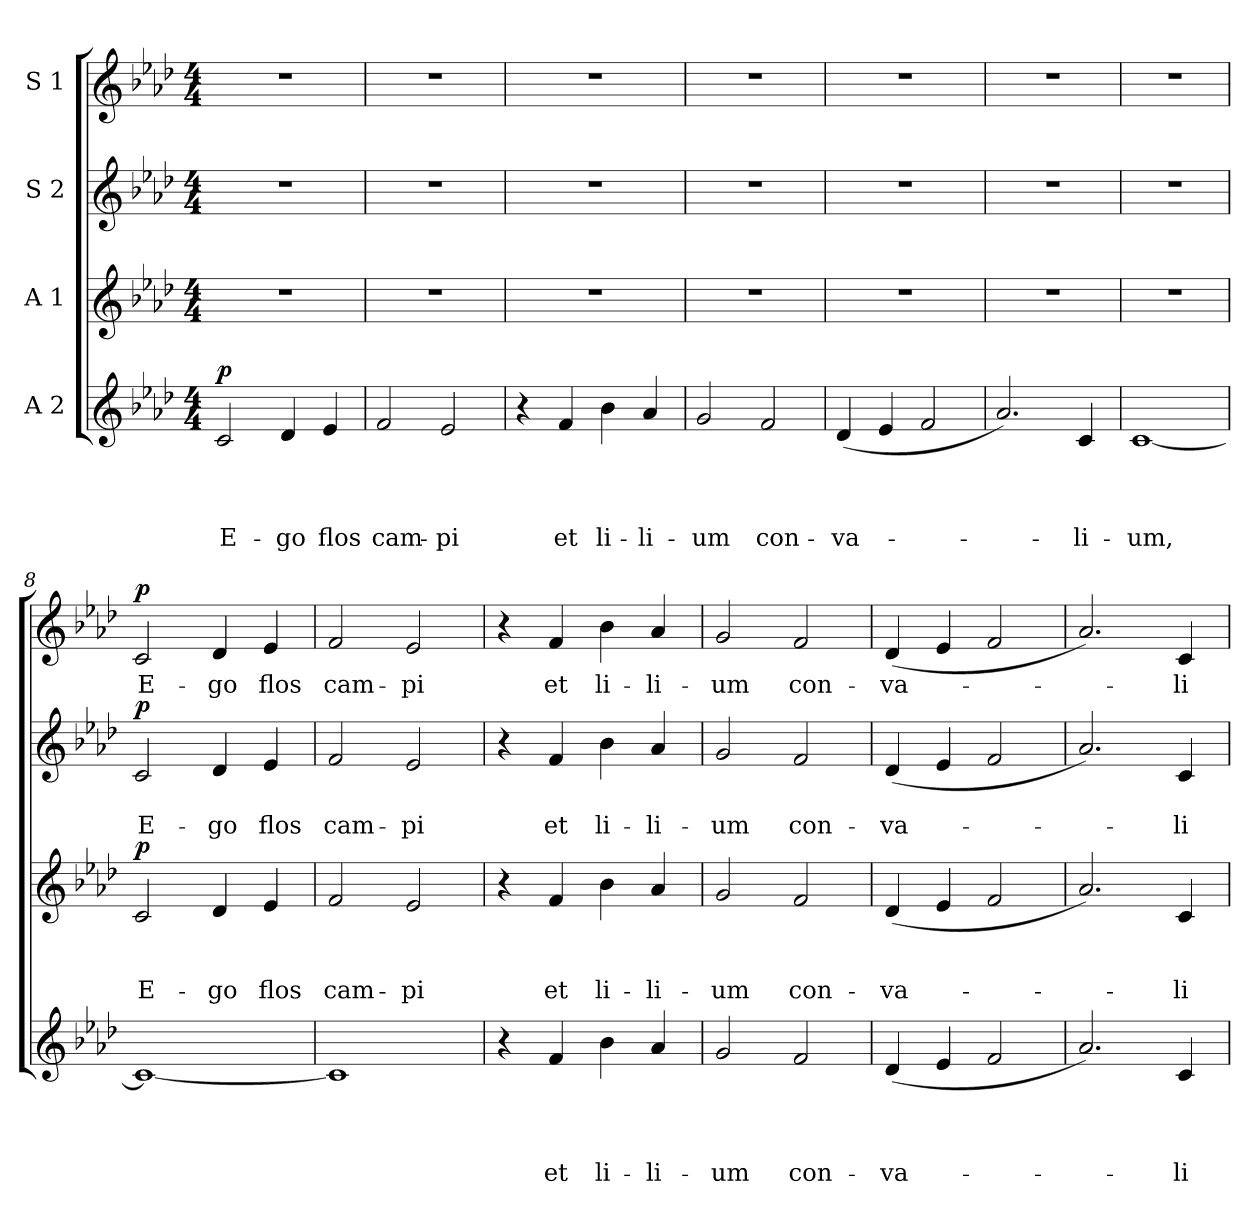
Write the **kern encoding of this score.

**kern	**text	**text	**text	**text	**dynam	**kern	**text	**text	**text	**dynam	**kern	**text	**text	**dynam	**kern	**text	**dynam
*part4	*part4	*part4	*part4	*part4	*part4	*part3	*part3	*part3	*part3	*part3	*part2	*part2	*part2	*part2	*part1	*part1	*part1
*staff4	*staff4	*staff4	*staff4	*staff4	*staff4	*staff3	*staff3	*staff3	*staff3	*staff3	*staff2	*staff2	*staff2	*staff2	*staff1	*staff1	*staff1
*I"A 2	*	*	*	*	*	*I"A 1	*	*	*	*	*I"S 2	*	*	*	*I"S 1	*	*
*clefG2	*	*	*	*	*	*clefG2	*	*	*	*	*clefG2	*	*	*	*clefG2	*	*
*k[b-e-a-d-]	*	*	*	*	*	*k[b-e-a-d-]	*	*	*	*	*k[b-e-a-d-]	*	*	*	*k[b-e-a-d-]	*	*
*A-:	*	*	*	*	*	*A-:	*	*	*	*	*A-:	*	*	*	*A-:	*	*
*M4/4	*	*	*	*	*	*M4/4	*	*	*	*	*M4/4	*	*	*	*M4/4	*	*
=1	=1	=1	=1	=1	=1	=1	=1	=1	=1	=1	=1	=1	=1	=1	=1	=1	=1
!	!	!	!	!LO:LY:b	!LO:DY:a	!	!	!	!	!	!	!	!	!	!	!	!
2c/	.	.	.	E-	p	1r	.	.	.	.	1r	.	.	.	1r	.	.
!	!	!	!	!LO:LY:b	!	!	!	!	!	!	!	!	!	!	!	!	!
4d-/	.	.	.	-go	.	.	.	.	.	.	.	.	.	.	.	.	.
!	!	!	!	!LO:LY:b	!	!	!	!	!	!	!	!	!	!	!	!	!
4e-/	.	.	.	flos	.	.	.	.	.	.	.	.	.	.	.	.	.
=2	=2	=2	=2	=2	=2	=2	=2	=2	=2	=2	=2	=2	=2	=2	=2	=2	=2
!	!	!	!	!LO:LY:b	!	!	!	!	!	!	!	!	!	!	!	!	!
2f/	.	.	.	cam-	.	1r	.	.	.	.	1r	.	.	.	1r	.	.
!	!	!	!	!LO:LY:b	!	!	!	!	!	!	!	!	!	!	!	!	!
2e-/	.	.	.	-pi	.	.	.	.	.	.	.	.	.	.	.	.	.
=3	=3	=3	=3	=3	=3	=3	=3	=3	=3	=3	=3	=3	=3	=3	=3	=3	=3
4r	.	.	.	.	.	1r	.	.	.	.	1r	.	.	.	1r	.	.
!	!	!	!	!LO:LY:b	!	!	!	!	!	!	!	!	!	!	!	!	!
4f/	.	.	.	et	.	.	.	.	.	.	.	.	.	.	.	.	.
!	!	!	!	!LO:LY:b	!	!	!	!	!	!	!	!	!	!	!	!	!
4b-\	.	.	.	li-	.	.	.	.	.	.	.	.	.	.	.	.	.
!	!	!	!	!LO:LY:b	!	!	!	!	!	!	!	!	!	!	!	!	!
4a-/	.	.	.	-li-	.	.	.	.	.	.	.	.	.	.	.	.	.
=4	=4	=4	=4	=4	=4	=4	=4	=4	=4	=4	=4	=4	=4	=4	=4	=4	=4
!	!	!	!	!LO:LY:b	!	!	!	!	!	!	!	!	!	!	!	!	!
2g/	.	.	.	-um	.	1r	.	.	.	.	1r	.	.	.	1r	.	.
!	!	!	!	!LO:LY:b	!	!	!	!	!	!	!	!	!	!	!	!	!
2f/	.	.	.	con-	.	.	.	.	.	.	.	.	.	.	.	.	.
=5	=5	=5	=5	=5	=5	=5	=5	=5	=5	=5	=5	=5	=5	=5	=5	=5	=5
!	!	!	!	!LO:LY:b	!	!	!	!	!	!	!	!	!	!	!	!	!
(<4d-/	.	.	.	-va-	.	1r	.	.	.	.	1r	.	.	.	1r	.	.
4e-/	.	.	.	.	.	.	.	.	.	.	.	.	.	.	.	.	.
2f/	.	.	.	.	.	.	.	.	.	.	.	.	.	.	.	.	.
=6	=6	=6	=6	=6	=6	=6	=6	=6	=6	=6	=6	=6	=6	=6	=6	=6	=6
2.a-/)	.	.	.	.	.	1r	.	.	.	.	1r	.	.	.	1r	.	.
!	!	!	!	!LO:LY:b	!	!	!	!	!	!	!	!	!	!	!	!	!
4c/	.	.	.	-li-	.	.	.	.	.	.	.	.	.	.	.	.	.
!!LO:LB:g=z
=7	=7	=7	=7	=7	=7	=7	=7	=7	=7	=7	=7	=7	=7	=7	=7	=7	=7
!	!	!	!	!LO:LY:b	!	!	!	!	!	!	!	!	!	!	!	!	!
[<1c	.	.	.	-um,	.	1r	.	.	.	.	1r	.	.	.	1r	.	.
=8	=8	=8	=8	=8	=8	=8	=8	=8	=8	=8	=8	=8	=8	=8	=8	=8	=8
!	!	!	!	!	!	!	!	!	!LO:LY:b	!LO:DY:a	!	!	!LO:LY:b	!LO:DY:a	!	!LO:LY:b	!LO:DY:a
1c_	.	.	.	.	.	2c/	.	.	E-	p	2c/	.	E-	p	2c/	E-	p
!	!	!	!	!	!	!	!	!	!LO:LY:b	!	!	!	!LO:LY:b	!	!	!LO:LY:b	!
.	.	.	.	.	.	4d-/	.	.	-go	.	4d-/	.	-go	.	4d-/	-go	.
!	!	!	!	!	!	!	!	!	!LO:LY:b	!	!	!	!LO:LY:b	!	!	!LO:LY:b	!
.	.	.	.	.	.	4e-/	.	.	flos	.	4e-/	.	flos	.	4e-/	flos	.
=9	=9	=9	=9	=9	=9	=9	=9	=9	=9	=9	=9	=9	=9	=9	=9	=9	=9
!	!	!	!	!	!	!	!	!	!LO:LY:b	!	!	!	!LO:LY:b	!	!	!LO:LY:b	!
1c]	.	.	.	.	.	2f/	.	.	cam-	.	2f/	.	cam-	.	2f/	cam-	.
!	!	!	!	!	!	!	!	!	!LO:LY:b	!	!	!	!LO:LY:b	!	!	!LO:LY:b	!
.	.	.	.	.	.	2e-/	.	.	-pi	.	2e-/	.	-pi	.	2e-/	-pi	.
=10	=10	=10	=10	=10	=10	=10	=10	=10	=10	=10	=10	=10	=10	=10	=10	=10	=10
4r	.	.	.	.	.	4r	.	.	.	.	4r	.	.	.	4r	.	.
!	!	!	!	!LO:LY:b	!	!	!	!	!LO:LY:b	!	!	!	!LO:LY:b	!	!	!LO:LY:b	!
4f/	.	.	.	et	.	4f/	.	.	et	.	4f/	.	et	.	4f/	et	.
!	!	!	!	!LO:LY:b	!	!	!	!	!LO:LY:b	!	!	!	!LO:LY:b	!	!	!LO:LY:b	!
4b-\	.	.	.	li-	.	4b-\	.	.	li-	.	4b-\	.	li-	.	4b-\	li-	.
!	!	!	!	!LO:LY:b	!	!	!	!	!LO:LY:b	!	!	!	!LO:LY:b	!	!	!LO:LY:b	!
4a-/	.	.	.	-li-	.	4a-/	.	.	-li-	.	4a-/	.	-li-	.	4a-/	-li-	.
=11	=11	=11	=11	=11	=11	=11	=11	=11	=11	=11	=11	=11	=11	=11	=11	=11	=11
!	!	!	!	!LO:LY:b	!	!	!	!	!LO:LY:b	!	!	!	!LO:LY:b	!	!	!LO:LY:b	!
2g/	.	.	.	-um	.	2g/	.	.	-um	.	2g/	.	-um	.	2g/	-um	.
!	!	!	!	!LO:LY:b	!	!	!	!	!LO:LY:b	!	!	!	!LO:LY:b	!	!	!LO:LY:b	!
2f/	.	.	.	con-	.	2f/	.	.	con-	.	2f/	.	con-	.	2f/	con-	.
=12	=12	=12	=12	=12	=12	=12	=12	=12	=12	=12	=12	=12	=12	=12	=12	=12	=12
!	!	!	!	!LO:LY:b	!	!	!	!	!LO:LY:b	!	!	!	!LO:LY:b	!	!	!LO:LY:b	!
(<4d-/	.	.	.	-va-	.	(<4d-/	.	.	-va-	.	(<4d-/	.	-va-	.	(<4d-/	-va-	.
4e-/	.	.	.	.	.	4e-/	.	.	.	.	4e-/	.	.	.	4e-/	.	.
2f/	.	.	.	.	.	2f/	.	.	.	.	2f/	.	.	.	2f/	.	.
=13	=13	=13	=13	=13	=13	=13	=13	=13	=13	=13	=13	=13	=13	=13	=13	=13	=13
2.a-/)	.	.	.	.	.	2.a-/)	.	.	.	.	2.a-/)	.	.	.	2.a-/)	.	.
!	!	!	!	!LO:LY:b	!	!	!	!	!LO:LY:b	!	!	!	!LO:LY:b	!	!	!LO:LY:b	!
4c/	.	.	.	-li-	.	4c/	.	.	-li-	.	4c/	.	-li-	.	4c/	-li-	.
=	=	=	=	=	=	=	=	=	=	=	=	=	=	=	=	=	=
*-	*-	*-	*-	*-	*-	*-	*-	*-	*-	*-	*-	*-	*-	*-	*-	*-	*-
